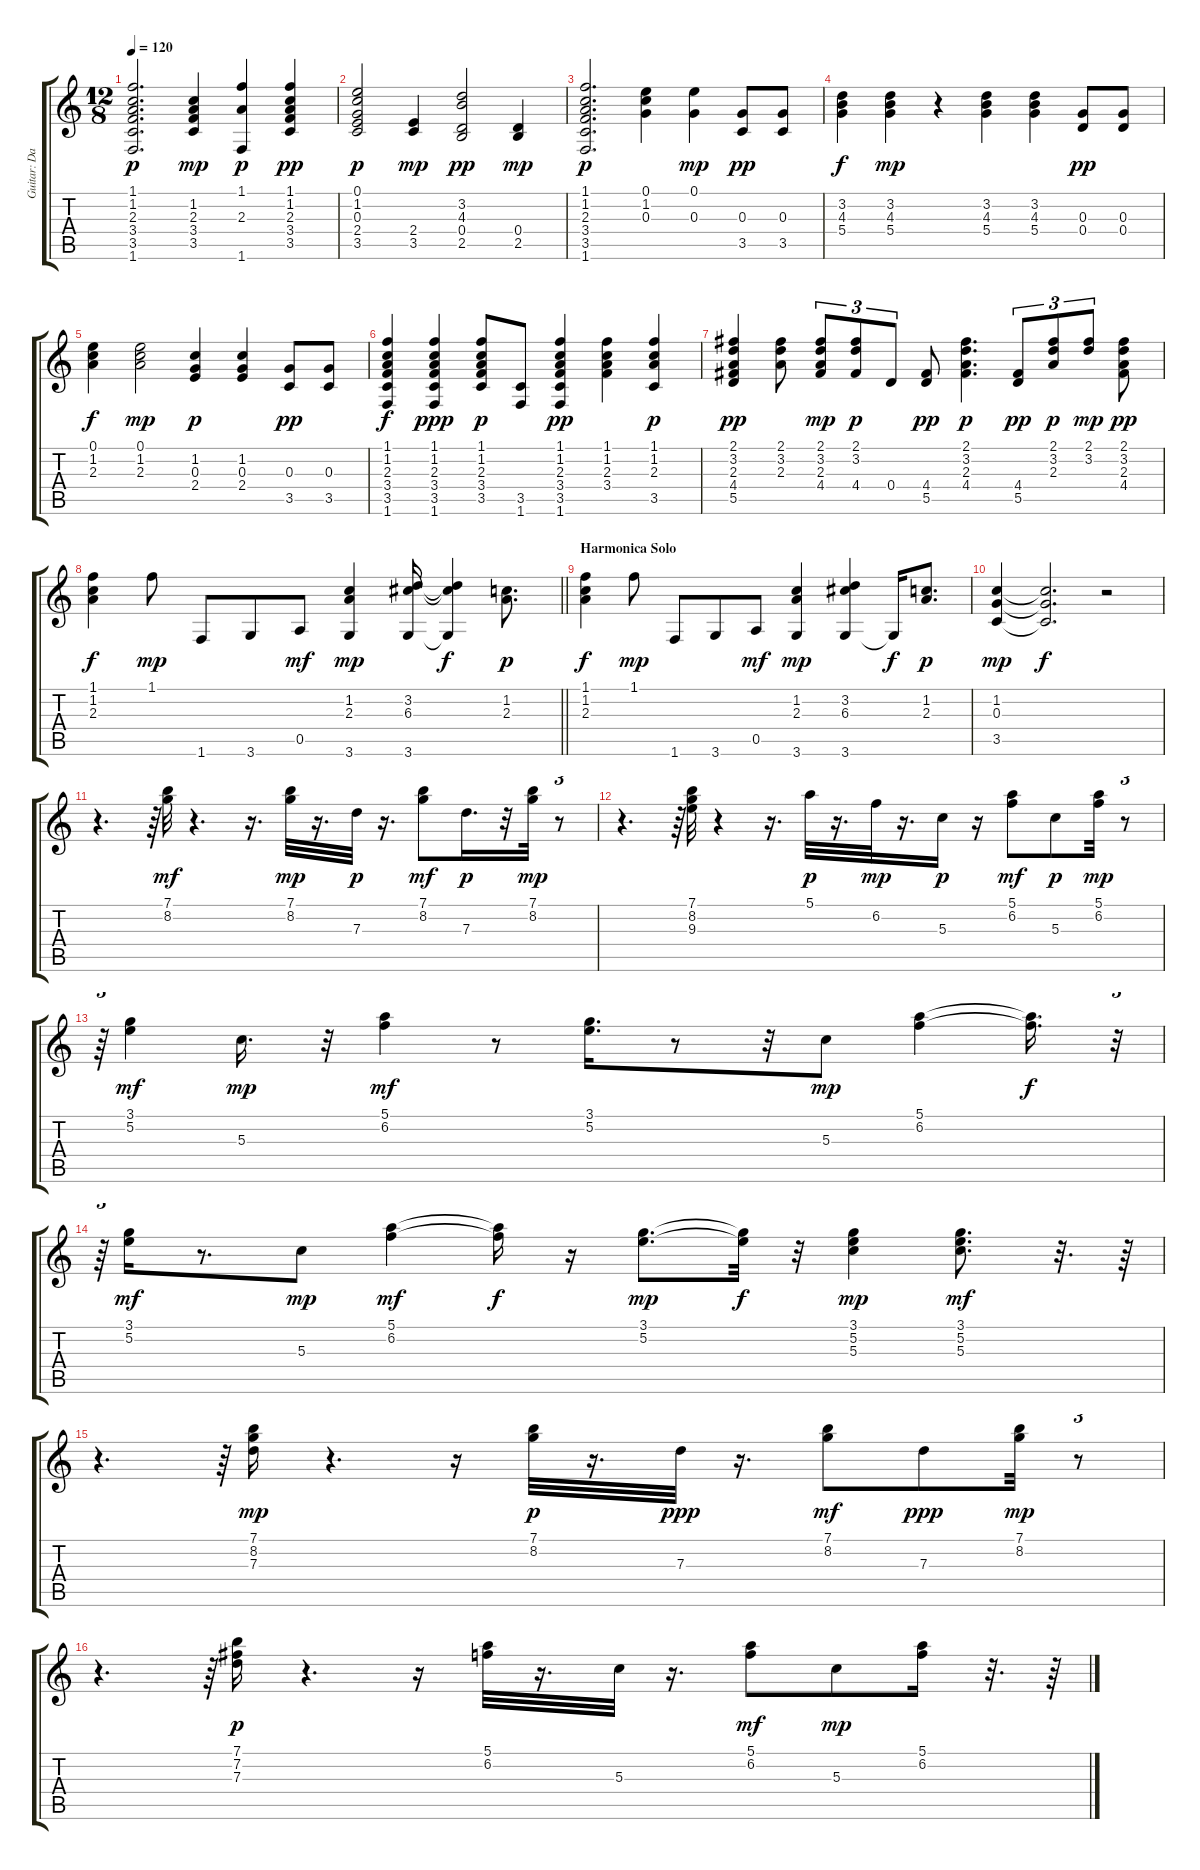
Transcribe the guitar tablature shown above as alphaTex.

\track ("Guitar: Davey" "Guitar: Da") {instrument electricguitarclean}
\staff {score tabs}
\tuning (E4 B3 G3 D3 A2 E2) {hide}
\ts (12 8)
\tempo 120
\clef g2
\ks c
(1.1 1.2 2.3 3.4 3.5 1.6).2{d dy p} (1.2 2.3 3.4 3.5).4{dy mp} (1.1 2.3 1.6).4{dy p} (1.1 1.2 2.3 3.4 3.5).4{dy pp} |
(0.1 1.2 0.3 2.4 3.5).2{dy p} (2.4 3.5).4{dy mp} (3.2 4.3 0.4 2.5).2{dy pp} (0.4 2.5).4{dy mp} |
(1.1 1.2 2.3 3.4 3.5 1.6).2{d dy p} (0.1 1.2 0.3).4 (0.1 0.3).4{dy mp} (0.3 3.5).8{dy pp} (0.3 3.5).8 |
(3.2 4.3 5.4).4{dy f} (3.2 4.3 5.4).4{dy mp} r.4 (3.2 4.3 5.4).4 (3.2 4.3 5.4).4 (0.3 0.4).8{dy pp} (0.3 0.4).8 |
(0.1 1.2 2.3).4{dy f} (0.1 1.2 2.3).2{dy mp} (1.2 0.3 2.4).4{dy p} (1.2 0.3 2.4).4 (0.3 3.5).8{dy pp} (0.3 3.5).8 |
(1.1 1.2 2.3 3.4 3.5 1.6).4{dy f} (1.1 1.2 2.3 3.4 3.5 1.6).4{dy ppp} (1.1 1.2 2.3 3.4 3.5).8{dy p} (3.5 1.6).8 (1.1 1.2 2.3 3.4 3.5 1.6).4{dy pp} (1.1 1.2 2.3 3.4).4 (1.1 1.2 2.3 3.5).4{dy p} |
(2.1 3.2 2.3 4.4 5.5).4{dy pp} (2.1 3.2 2.3).8 (2.1 3.2 2.3 4.4).8{tu (3 2) dy mp} (2.1 3.2 4.4).8{tu (3 2) dy p} 0.4.8{tu (3 2)} (4.4 5.5).8{dy pp} (2.1 3.2 2.3 4.4).4{d dy p} (4.4 5.5).8{tu (3 2) dy pp} (2.1 3.2 2.3).8{tu (3 2) dy p} (2.1 3.2).8{tu (3 2) dy mp} (2.1 3.2 2.3 4.4).8{dy pp} |
\barLineRight lightlight
(1.1 1.2 2.3).4{dy f} 1.1.8{dy mp} 1.6.8 3.6.8 0.5.8{dy mf} (1.2 2.3 3.6).4{dy mp} (3.2 6.3 3.6).16 (3.2{t} 6.3{t} 3.6{t}).4{dy f} (1.2 2.3).8{d dy p} |
\section ("" "Harmonica Solo")
(1.1 1.2 2.3).4{dy f} 1.1.8{dy mp} 1.6.8 3.6.8 0.5.8{dy mf} (1.2 2.3 3.6).4{dy mp} (3.2 6.3 3.6).4 3.6{t}.16{dy f} (1.2 2.3).8{d dy p} |
(1.2 0.3 3.5).4{dy mp} (1.2{t} 0.3{t} 3.5{t}).2{d dy f} r.2 |
r.4{d} r.64{tu (3 2)} (7.1 8.2).32{dy mf} r.4{d} r.16{d} (7.1 8.2).32{dy mp} r.16{d} 7.3.32{dy p} r.16{d} (7.1 8.2).8{dy mf} 7.3.16{d dy p} r.32 (7.1 8.2).32{dy mp} r.8{tu (3 2)} |
r.4{d} r.64{tu (3 2)} (7.1 8.2 9.3).32 r.4 r.16{d} 5.1.32{dy p} r.16{d} 6.2.32{dy mp} r.16{d} 5.3.16{dy p} r.16 (5.1 6.2).8{dy mf} 5.3.8{dy p} (5.1 6.2).32{dy mp} r.8{tu (3 2)} |
r.64{tu (3 2)} (3.1 5.2).4{dy mf} 5.3.16{d dy mp} r.32 (5.1 6.2).4{dy mf} r.8 (3.1 5.2).16{d} r.8 r.32 5.3.8{dy mp} (5.1 6.2).4 (5.1{t} 6.2{t}).16{d dy f} r.32{tu (3 2)} |
r.64{tu (3 2)} (3.1 5.2).16{dy mf} r.8{d} 5.3.8{dy mp} (5.1 6.2).4{dy mf} (5.1{t} 6.2{t}).16{dy f} r.16 (3.1 5.2).8{d dy mp} (3.1{t} 5.2{t}).32{dy f} r.32 (3.1 5.2 5.3).4{dy mp} (3.1 5.2 5.3).8{d dy mf} r.32{d} r.64 |
r.4{d} r.64{tu (3 2)} (7.1 8.2 7.3).16{dy mp} r.4{d} r.16 (7.1 8.2).32{dy p} r.16{d} 7.3.32{dy ppp} r.16{d} (7.1 8.2).8{dy mf} 7.3.8{dy ppp} (7.1 8.2).32{dy mp} r.8{tu (3 2)} |
r.4{d} r.64{tu (3 2)} (7.1 7.2 7.3).16{dy p} r.4{d} r.16 (5.1 6.2).32 r.16{d} 5.3.32 r.16{d} (5.1 6.2).8{dy mf} 5.3.8{dy mp} (5.1 6.2).16 r.32{d} r.64
